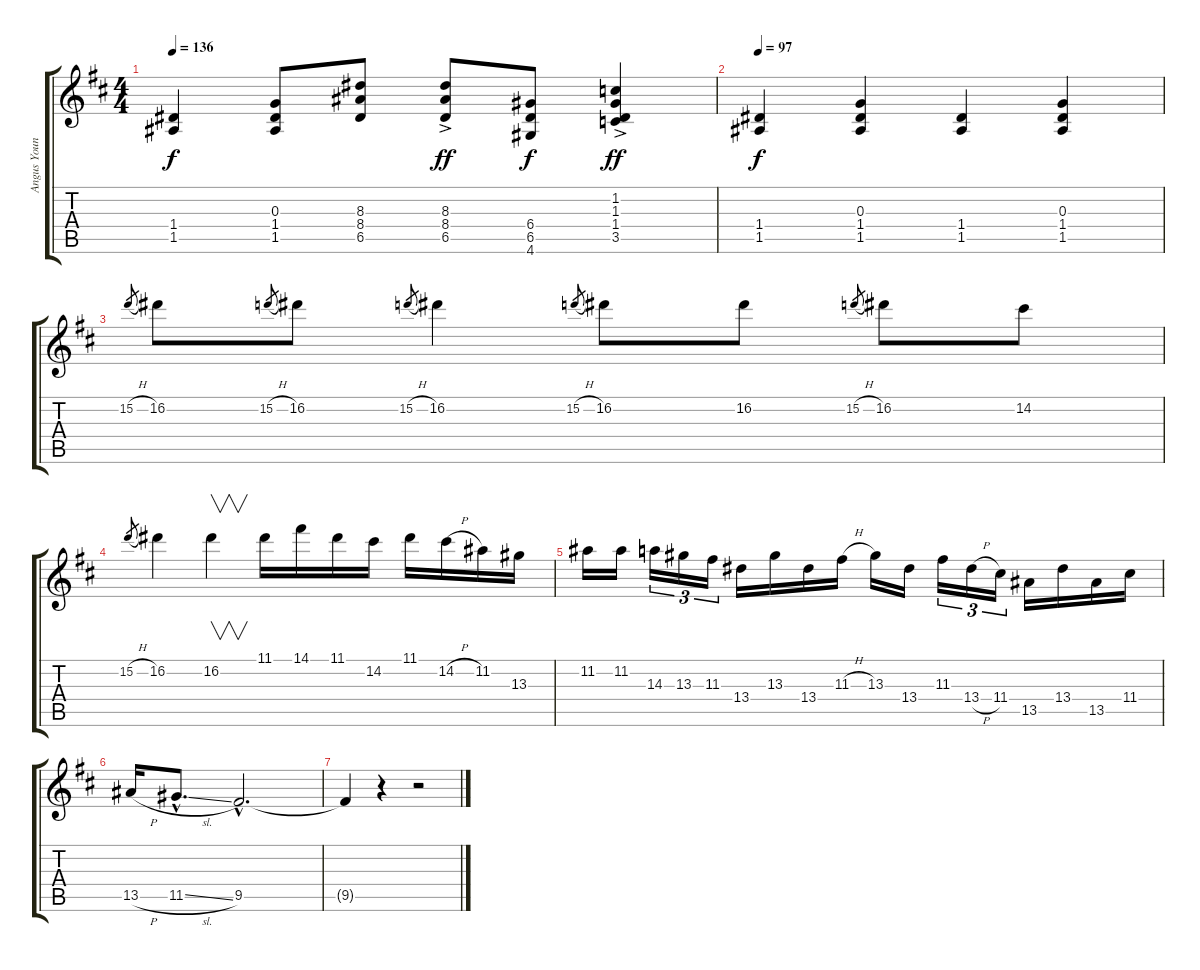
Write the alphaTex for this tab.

\track ("Angus Young" "Angus Youn") {instrument distortionguitar}
\staff {score tabs}
\tuning (E4 B3 G3 D3 A2 E2) {hide}
\ts (4 4)
\tempo 136
\clef g2
\ks d
(1.4 1.5).4{dy f} (0.3 1.4 1.5).8 (8.3 8.4 6.5).8 (8.3{ac} 8.4{ac} 6.5).8{dy ff} (6.4 6.5 4.6).8{dy f} (1.2{ac} 1.3{ac} 1.4{ac} 3.5{ac}).4{dy ff} |
\tempo 97
(1.4 1.5).4{dy f} (0.3 1.4 1.5).4 (1.4 1.5).4 (0.3 1.4 1.5).4 |
15.2{h}.8{gr} 16.2.8 15.2{h}.8{gr} 16.2.8 15.2{h}.8{gr} 16.2.4 15.2{h}.8{gr} 16.2.8 16.2.8 15.2{h}.8{gr} 16.2{be (hold 40 0 60 0)}.8 14.2.8 |
15.2{h}.8{gr} 16.2.4 16.2.4{v} 11.1.16 14.1.16 11.1.16 14.2.16 11.1.16 14.2{h}.16 11.2.16 13.3.16 |
11.2.16 11.2.16 14.3.16{tu (3 2)} 13.3.16{tu (3 2)} 11.3.16{tu (3 2)} 13.4.16 13.3.16 13.4.16 11.3{h}.16 13.3.16 13.4.16 11.3.16{tu (3 2)} 13.4{h}.16{tu (3 2)} 11.4.16{tu (3 2)} 13.5.16 13.4.16 13.5.16 11.4.16 |
13.5{h}.16 11.5{sl hac}.8{d} 9.5{hac}.2{d} |
9.5{t}.4 r.4 r.2
